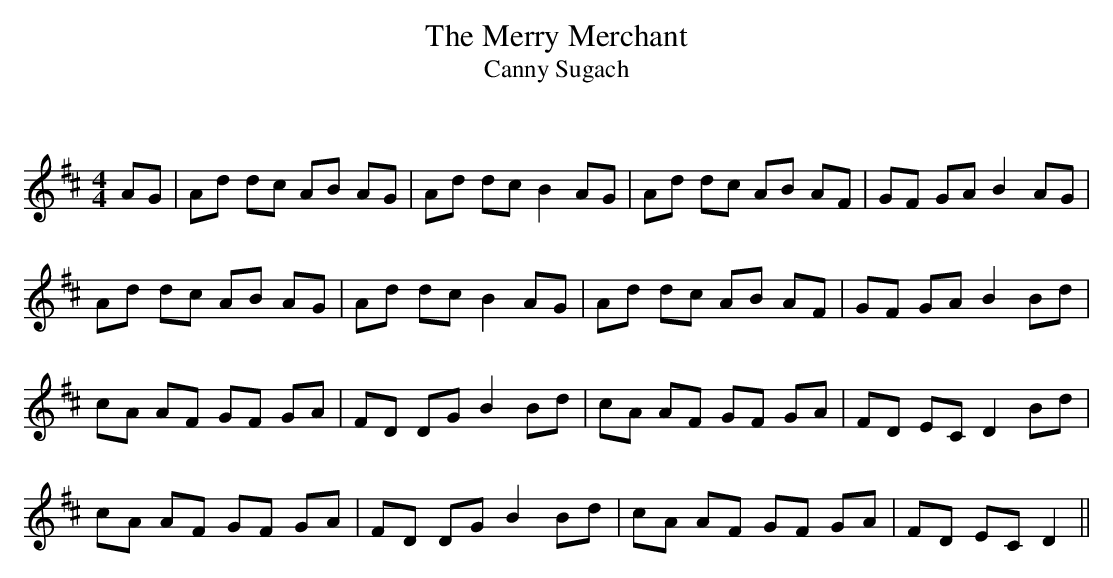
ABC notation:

X:1
T: The Merry Merchant
T: Canny Sugach
C:
Q: 232
K:D
M:4/4
L:1/8
AG|Ad dc AB AG|Ad dc B2 AG|Ad dc AB AF|GF GA B2 AG|
Ad dc AB AG|Ad dc B2 AG|Ad dc AB AF|GF GA B2 Bd|
cA AF GF GA|FD DG B2 Bd|cA AF GF GA|FD EC D2 Bd|
cA AF GF GA|FD DG B2 Bd|cA AF GF GA|FD EC D2 ||
